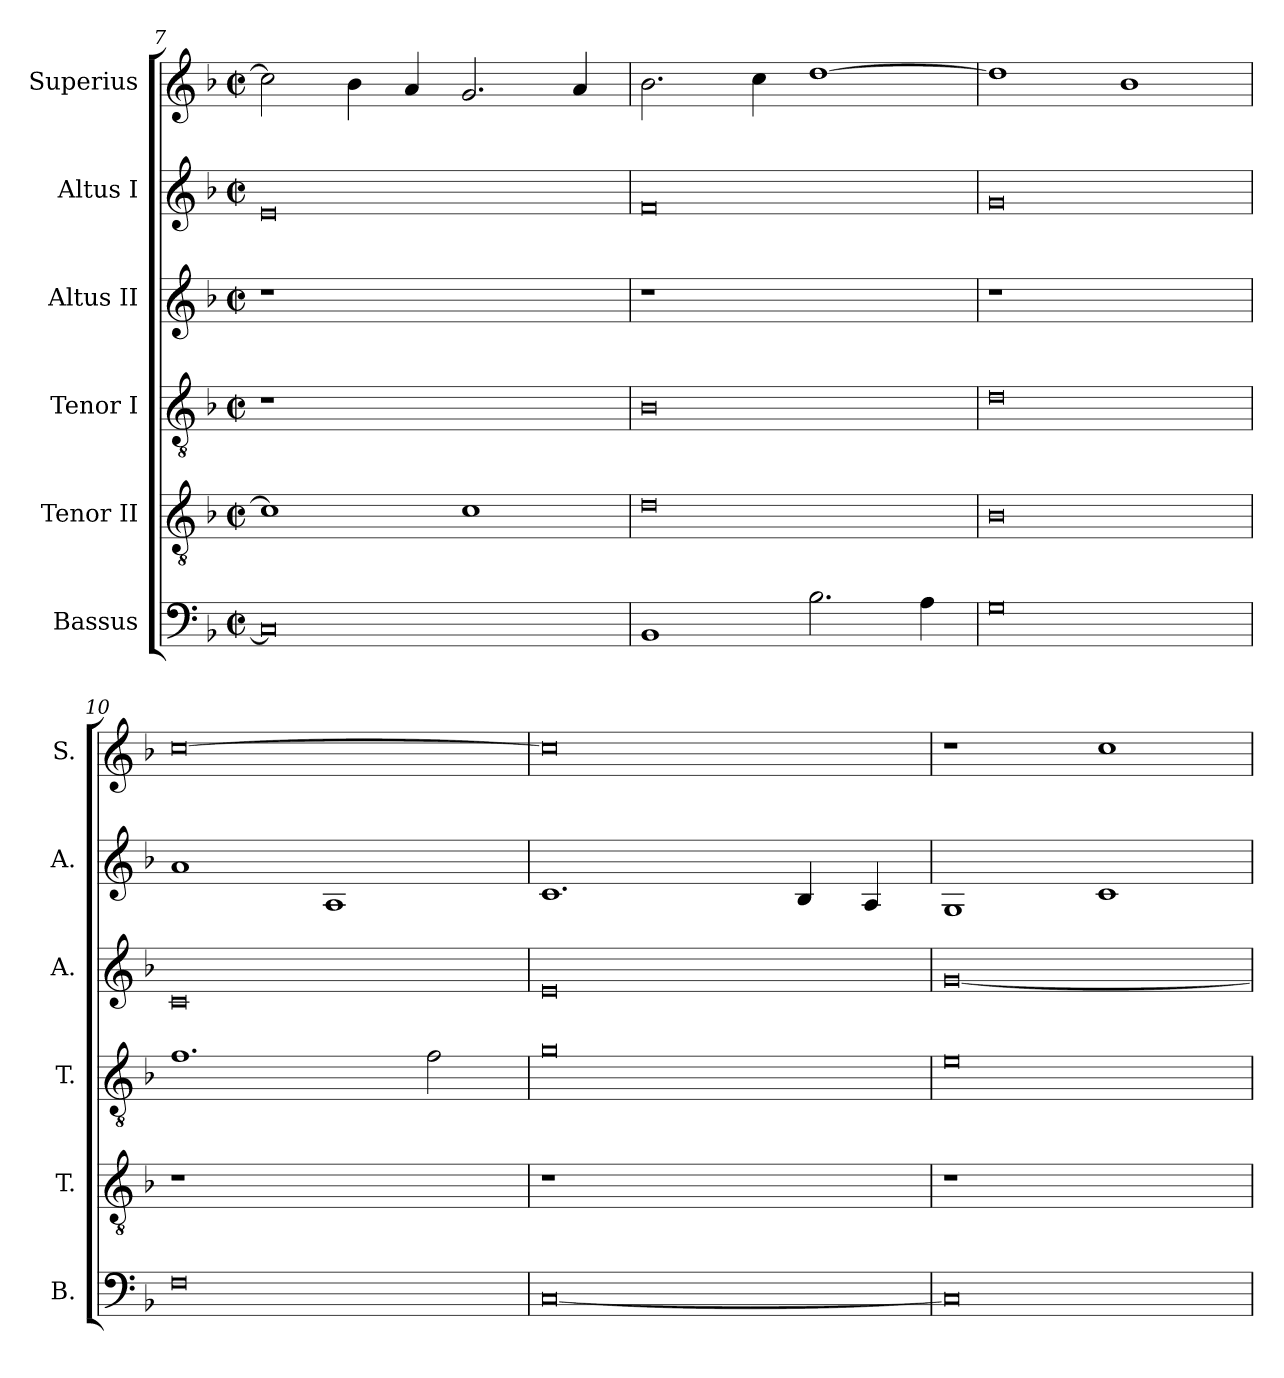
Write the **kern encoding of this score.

**kern	**kern	**kern	**kern	**kern	**kern
*part6	*part5	*part4	*part3	*part2	*part1
*staff6	*staff5	*staff4	*staff3	*staff2	*staff1
*I"Bassus	*I"Tenor II	*I"Tenor I	*I"Altus II	*I"Altus I	*I"Superius
*I'B.	*I'T.	*I'T.	*I'A.	*I'A.	*I'S.
*clefF4	*clefGv2	*clefGv2	*clefG2	*clefG2	*clefG2
*	*ITrd7c12	*ITrd7c12	*	*	*
*k[b-]	*k[b-]	*k[b-]	*k[b-]	*k[b-]	*k[b-]
*F:	*F:	*F:	*F:	*F:	*F:
*M2/2	*M2/2	*M2/2	*M2/2	*M2/2	*M2/2
*met(c|)	*met(c|)	*met(c|)	*met(c|)	*met(c|)	*met(c|)
=7	=7	=7	=7	=7	=7
!	!	!LO:N:vis=1	!LO:N:vis=1	!	!
0Ci]	1Ci]	1r	1r	0ei	2cci\]
.	.	.	.	.	4b-i\
.	.	.	.	.	4ai/
.	1Ci	1ryy	1ryy	.	2.gi/
.	.	.	.	.	4ai/
!!LO:LB:g=z
=8	=8	=8	=8	=8	=8
!	!	!	!LO:N:vis=1	!	!
1BB-i	0Di	0BB-i	1r	0fi	2.b-i\
.	.	.	.	.	4cci\
2.B-i\	.	.	1ryy	.	[>1ddi
4Ai\	.	.	.	.	.
=9	=9	=9	=9	=9	=9
!	!	!	!LO:N:vis=1	!	!
0Gi	0BB-i	0Di	1r	0gi	1ddi]
.	.	.	1ryy	.	1b-i
=10	=10	=10	=10	=10	=10
!	!LO:N:vis=1	!	!	!	!
0Fi	1r	1.Fi	0ci	1ai	[>0cci
.	1ryy	.	.	1Ai	.
.	.	2Fi\	.	.	.
=11	=11	=11	=11	=11	=11
!	!LO:N:vis=1	!	!	!	!
[<0Ci	1r	0Gi	0ei	1.ci	0cci]
.	1ryy	.	.	.	.
.	.	.	.	4B-i/	.
.	.	.	.	4Ai/	.
=12	=12	=12	=12	=12	=12
!	!LO:N:vis=1	!	!	!	!
0Ci]	1r	0Ei	[<0gi	1Gi	1r
.	1ryy	.	.	1ci	1cci
=	=	=	=	=	=
*-	*-	*-	*-	*-	*-
